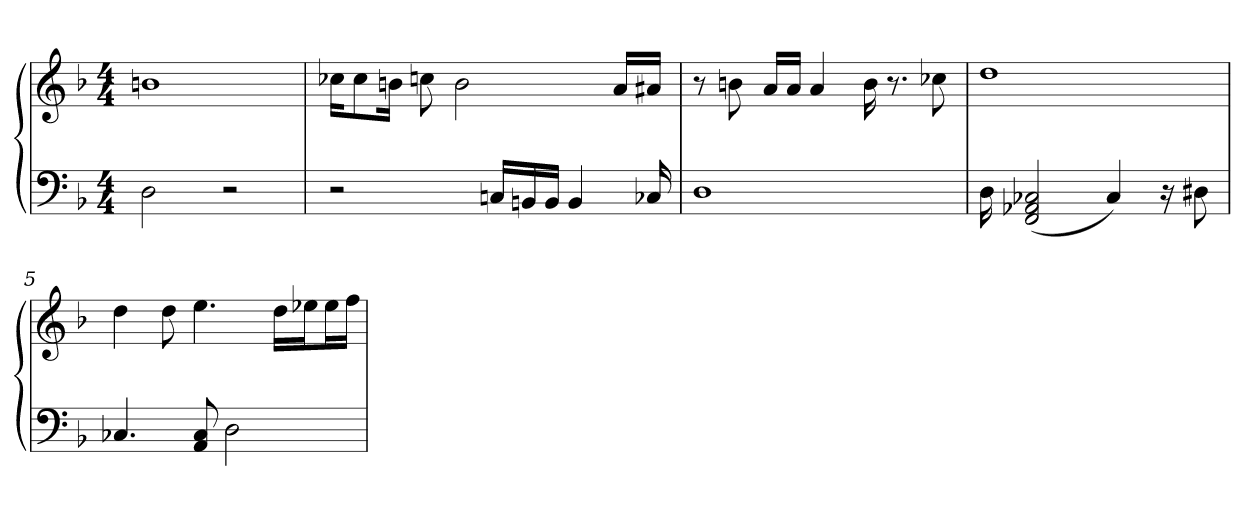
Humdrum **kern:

**kern	**kern
*part1	*part1
*staff2	*staff1
*clefF4	*clefG2
*k[b-]	*k[b-]
*M4/4	*M4/4
=1	=1
2D	1bn
2r	.
=2	=2
2r	16cc-X\KL
.	8cc-\
.	16bn\Jk
.	8ccn
.	2b
16Cn/LL	.
16BBn/	.
16BB/JJ	.
4BB	.
.	16a/LL
16C-X	16a#X/JJ
=3	=3
1D	8r
.	8bn
.	16a/LL
.	16a/JJ
.	4a
.	16b
.	8.r
.	8cc-X
=4	=4
16D	1dd
(2FF 2AA-X 2C-X	.
4C-)	.
16r	.
8D#X	.
=5	=5
4.C-X	4dd
.	8dd
8AA 8C-	4.ee
2D	.
.	16dd\LL
.	16ee-X\J
.	16ee-\L
.	16ff\JJ
=	=
*-	*-
